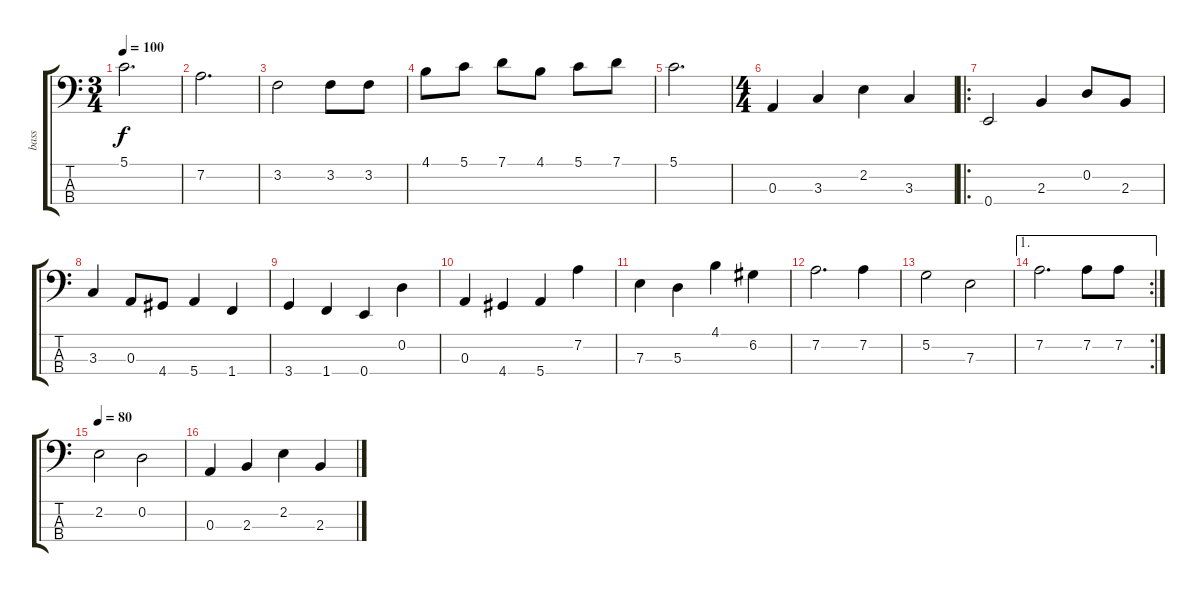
\track ("bass" "bass") {instrument electricbassfinger}
\staff {score tabs}
\tuning (G2 D2 A1 E1) {hide}
\ts (3 4)
\tempo 100
\clef f4
\ks c
5.1.2{d dy f} |
7.2.2{d} |
3.2.2 3.2.8 3.2.8 |
4.1.8 5.1.8 7.1.8 4.1.8 5.1.8 7.1.8 |
5.1.2{d} |
\ts (4 4)
0.3.4 3.3.4 2.2.4 3.3.4 |
\ro
0.4.2 2.3.4 0.2.8 2.3.8 |
3.3.4 0.3.8 4.4.8 5.4.4 1.4.4 |
3.4.4 1.4.4 0.4.4 0.2.4 |
0.3.4 4.4.4 5.4.4 7.2.4 |
7.3.4 5.3.4 4.1.4 6.2.4 |
7.2.2{d} 7.2.4 |
5.2.2 7.3.2 |
\ae 1
\rc 2
7.2.2{d} 7.2.8 7.2.8 |
\tempo 80
2.2.2 0.2.2 |
0.3.4 2.3.4 2.2.4 2.3.4
